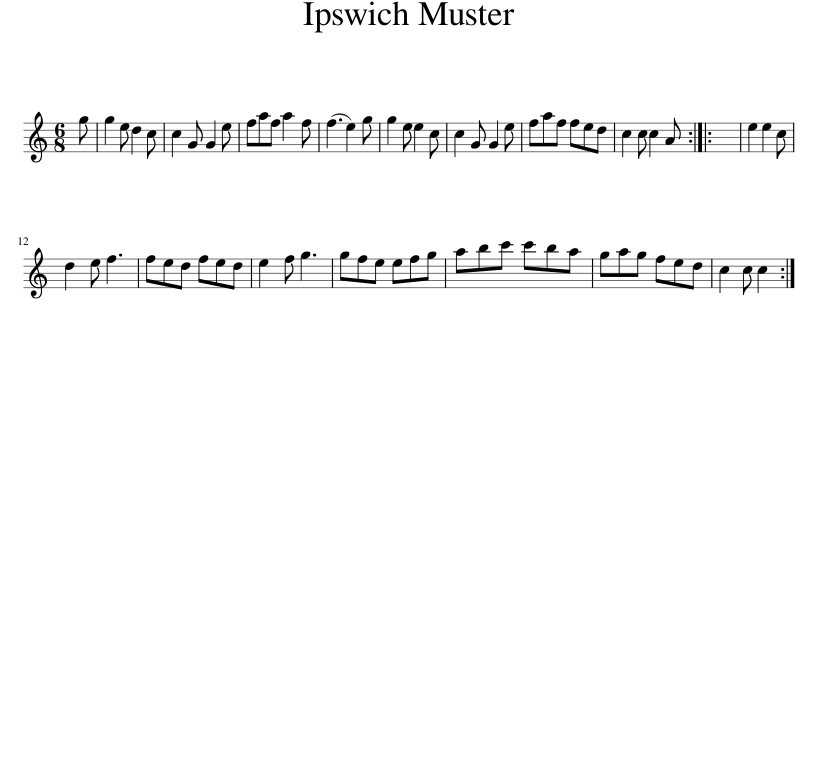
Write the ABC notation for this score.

X:1
L:1/8
M:6/8
I:linebreak $
K:C
V:1 treble
V:1
 g | g2 e d2 c | c2 G G2 e | faf a2 f | (f3 e2) g | %5
 g2 e e2 c | c2 G G2 e | faf fed | c2 c c2 A :: x6 | %10
 e2 e2 c |$ d2 e f3 | fed fed | e2 f g3 | gfe efg | %15
 abc' c'ba | gag fed | c2 c c2 :| %18
